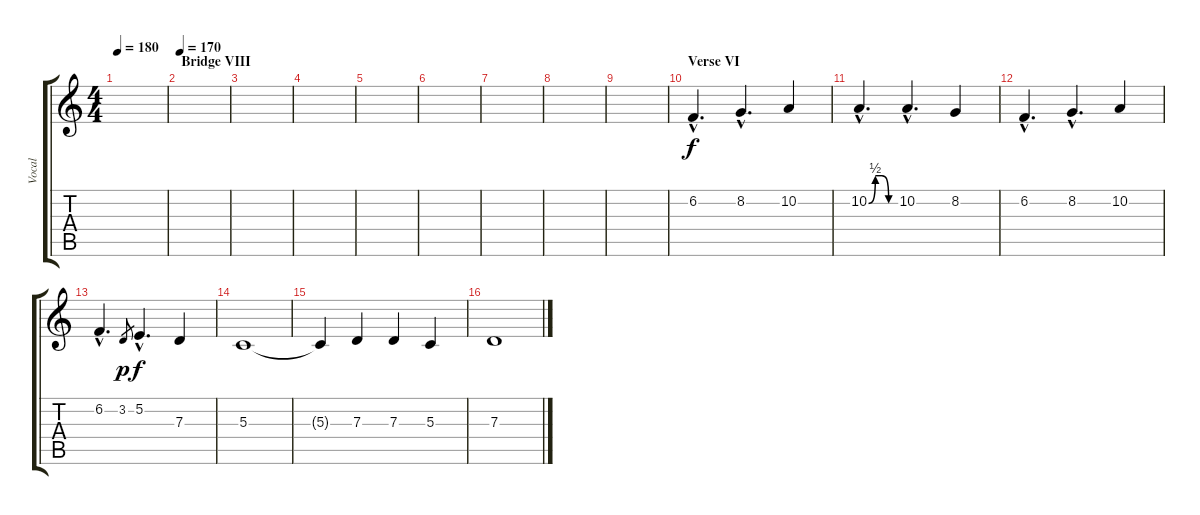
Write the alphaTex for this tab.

\track ("Vocal" "Vocal") {instrument violin}
\staff {score tabs}
\tuning (E4 B3 G3 D3 A2 E2) {hide}
\ts (4 4)
\tempo 180
\clef g2
\ks c
|
\section ("" "Bridge VIII")
\tempo 170
|
|
|
|
|
|
|
|
\section ("" "Verse VI")
6.2{hac}.4{d volume 14} 8.2{hac}.4{d} 10.2.4 |
10.2{be (custom 0 0 15 2 30 2 45 0 60 0) hac}.4{d} 10.2{hac}.4{d} 8.2.4 |
6.2{hac}.4{d} 8.2{hac}.4{d} 10.2.4 |
6.2{hac}.4{d} 3.2.8{gr dy p} 5.2{hac}.4{d dy f} 7.3.4 |
5.3.1 |
5.3{t}.4 7.3.4 7.3.4 5.3.4 |
7.3.1
